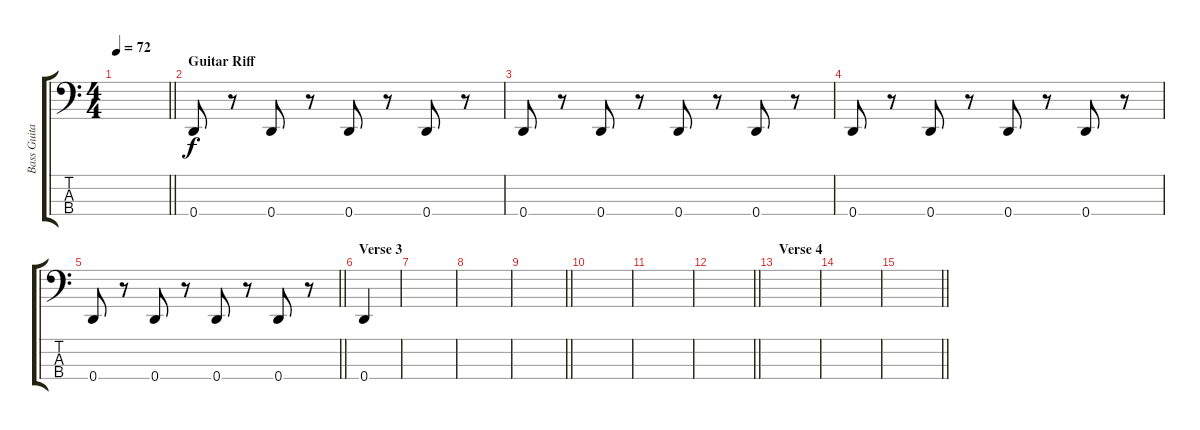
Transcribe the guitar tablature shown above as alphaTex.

\track ("Bass Guitar with Drop-D tuning" "Bass Guita") {instrument electricbassfinger}
\staff {score tabs}
\tuning (G2 D2 A1 D1) {hide}
\ts (4 4)
\tempo 72
\clef f4
\barLineRight lightlight
\ks c
|
\section ("" "Guitar Riff")
0.4.8 r.8 0.4.8 r.8 0.4.8 r.8 0.4.8 r.8 |
0.4.8 r.8 0.4.8 r.8 0.4.8 r.8 0.4.8 r.8 |
0.4.8 r.8 0.4.8 r.8 0.4.8 r.8 0.4.8 r.8 |
\barLineRight lightlight
0.4.8 r.8 0.4.8 r.8 0.4.8 r.8 0.4.8 r.8 |
\section ("" "Verse 3")
0.4.4 |
|
|
\barLineRight lightlight
|
|
|
\barLineRight lightlight
|
\section ("" "Verse 4")
|
|
\barLineRight lightlight
